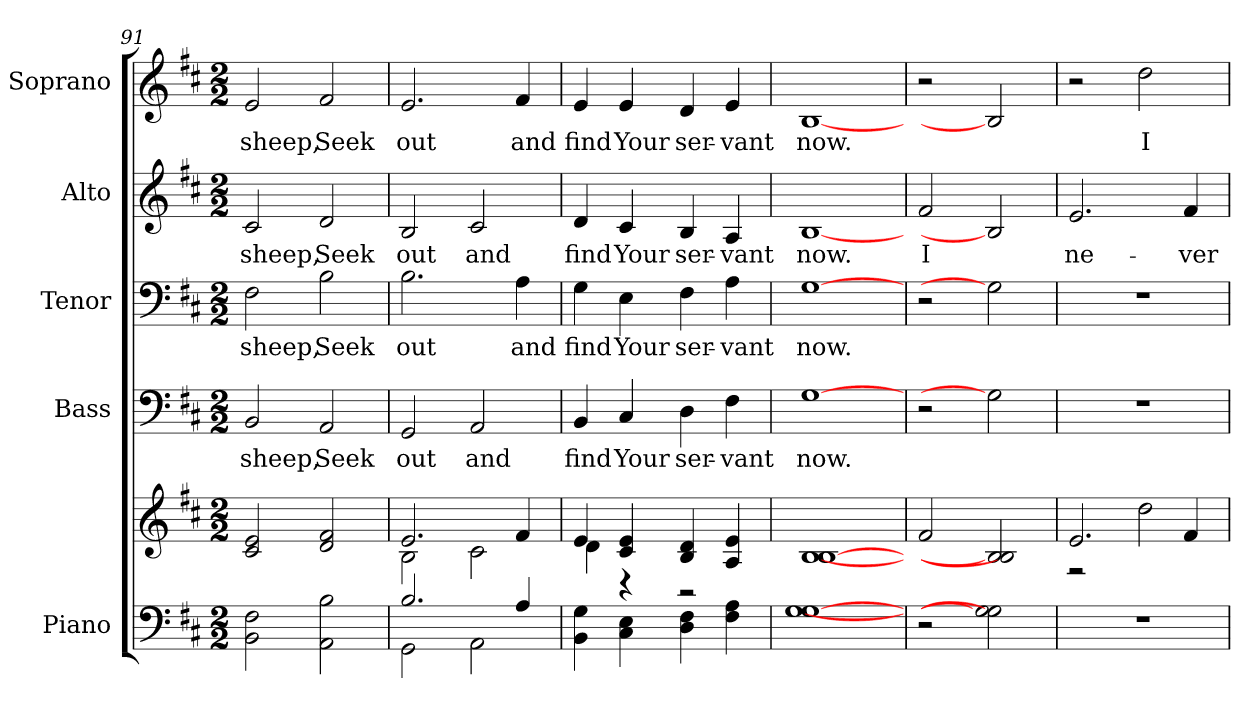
**kern	**kern	**kern	**text	**kern	**text	**kern	**text	**kern	**text
*part5	*part5	*part4	*part4	*part3	*part3	*part2	*part2	*part1	*part1
*staff6	*staff5	*staff4	*staff4	*staff3	*staff3	*staff2	*staff2	*staff1	*staff1
*I"Piano	*	*I"Bass	*	*I"Tenor	*	*I"Alto	*	*I"Soprano	*
*I'Pno.	*	*I'B.	*	*I'T.	*	*I'A.	*	*I'S.	*
*clefF4	*clefG2	*clefF4	*	*clefF4	*	*clefG2	*	*clefG2	*
*k[f#c#]	*k[f#c#]	*k[f#c#]	*	*k[f#c#]	*	*k[f#c#]	*	*k[f#c#]	*
*D:	*D:	*D:	*	*D:	*	*D:	*	*D:	*
*M2/2	*M2/2	*M2/2	*	*M2/2	*	*M2/2	*	*M2/2	*
=91	=91	=91	=91	=91	=91	=91	=91	=91	=91
!	!	!	!LO:LY:b:color=#000000	!	!	!	!	!	!
!	!	!	!	!	!LO:LY:b:color=#000000	!	!	!	!
!	!	!	!	!	!	!	!LO:LY:b:color=#000000	!	!
!	!	!	!	!	!	!	!	!	!LO:LY:b:color=#000000
2BBi\ 2F#i	2c#i/ 2ei	2BBi/	sheep,	2F#i\	sheep,	2c#i/	sheep,	2ei/	sheep,
!	!	!	!LO:LY:b:color=#000000	!	!	!	!	!	!
!	!	!	!	!	!LO:LY:b:color=#000000	!	!	!	!
!	!	!	!	!	!	!	!LO:LY:b:color=#000000	!	!
!	!	!	!	!	!	!	!	!	!LO:LY:b:color=#000000
2AAi\ 2Bi	2di/ 2f#i	2AAi/	Seek	2Bi\	Seek	2di/	Seek	2f#i/	Seek
=92	=92	=92	=92	=92	=92	=92	=92	=92	=92
*^	*^	*	*	*	*	*	*	*	*
!	!	!	!	!	!LO:LY:b:color=#000000	!	!	!	!	!	!
!	!	!	!	!	!	!	!LO:LY:b:color=#000000	!	!	!	!
!	!	!	!	!	!	!	!	!	!LO:LY:b:color=#000000	!	!
!	!	!	!	!	!	!	!	!	!	!	!LO:LY:b:color=#000000
2.Bi/	2GGi\	2.ei/	2Bi\	2GGi/	out	2.Bi\	out	2Bi/	out	2.ei/	out
!	!	!	!	!	!LO:LY:b:color=#000000	!	!	!	!	!	!
!	!	!	!	!	!	!	!	!	!LO:LY:b:color=#000000	!	!
.	2AAi\	.	2c#i\	2AAi/	and	.	.	2c#i/	and	.	.
!	!	!	!	!	!	!	!LO:LY:b:color=#000000	!	!	!	!
!	!	!	!	!	!	!	!	!	!	!	!LO:LY:b:color=#000000
4Ai/	.	4f#i/	.	.	.	4Ai\	and	.	.	4f#i/	and
*v	*v	*	*	*	*	*	*	*	*	*	*
=93	=93	=93	=93	=93	=93	=93	=93	=93	=93	=93
!	!	!	!	!LO:LY:b:color=#000000	!	!	!	!	!	!
!	!	!	!	!	!	!LO:LY:b:color=#000000	!	!	!	!
!	!	!	!	!	!	!	!	!LO:LY:b:color=#000000	!	!
!	!	!	!	!	!	!	!	!	!	!LO:LY:b:color=#000000
4BBi\ 4Gi	4ei/	4di\	4BBi/	find	4Gi\	find	4di/	find	4ei/	find
!	!	!	!	!LO:LY:b:color=#000000	!	!	!	!	!	!
!	!	!	!	!	!	!LO:LY:b:color=#000000	!	!	!	!
!	!	!	!	!	!	!	!	!LO:LY:b:color=#000000	!	!
!	!	!	!	!	!	!	!	!	!	!LO:LY:b:color=#000000
4C#i\ 4Ei	4c#i/ 4ei	4r	4C#i/	Your	4Ei\	Your	4c#i/	Your	4ei/	Your
!	!	!	!	!LO:LY:b:color=#000000	!	!	!	!	!	!
!	!	!	!	!	!	!LO:LY:b:color=#000000	!	!	!	!
!	!	!	!	!	!	!	!	!LO:LY:b:color=#000000	!	!
!	!	!	!	!	!	!	!	!	!	!LO:LY:b:color=#000000
4Di\ 4F#i	4Bi/ 4di	2r	4Di\	ser-	4F#i\	ser-	4Bi/	ser-	4di/	ser-
!	!	!	!	!LO:LY:b:color=#000000	!	!	!	!	!	!
!	!	!	!	!	!	!LO:LY:b:color=#000000	!	!	!	!
!	!	!	!	!	!	!	!	!LO:LY:b:color=#000000	!	!
!	!	!	!	!	!	!	!	!	!	!LO:LY:b:color=#000000
4F#i\ 4Ai	4Ai/ 4ei	.	4F#i\	-vant	4Ai\	-vant	4Ai/	-vant	4ei/	-vant
*	*v	*v	*	*	*	*	*	*	*	*
=94	=94	=94	=94	=94	=94	=94	=94	=94	=94
!	!	!	!LO:LY:b:color=#000000	!	!	!	!	!	!
!	!	!	!	!	!LO:LY:b:color=#000000	!	!	!	!
!	!	!	!	!	!	!	!LO:LY:b:color=#000000	!	!
!	!	!	!	!	!	!	!	!	!LO:LY:b:color=#000000
[1Gi [1Gi	[1Bi [1Bi	[1Gi	now.	[1Gi	now.	[1Bi	now.	[1Bi	now.
=95	=95	=95	=95	=95	=95	=95	=95	=95	=95
!	!	!	!	!	!	!	!LO:LY:b:color=#000000	!	!
2r	2f#i/	2r	.	2r	.	2f#i/	I	2r	.
2Gi] 2Gi]	2Bi] 2Bi]	2Gi]	.	2Gi]	.	2Bi]	.	2Bi]	.
!!LO:PB:g=z
=96	=96	=96	=96	=96	=96	=96	=96	=96	=96
*	*^	*	*	*	*	*	*	*	*
!	!	!	!	!	!	!	!	!LO:LY:b:color=#000000	!	!
1r	2.ei/	2r	1r	.	1r	.	2.ei/	ne-	2r	.
!	!	!	!	!	!	!	!	!	!	!LO:LY:b:color=#000000
.	.	2ddi\	.	.	.	.	.	.	2ddi\	I
!	!	!	!	!	!	!	!	!LO:LY:b:color=#000000	!	!
.	4f#i/	.	.	.	.	.	4f#i/	-ver	.	.
*	*v	*v	*	*	*	*	*	*	*	*
=	=	=	=	=	=	=	=	=	=
*-	*-	*-	*-	*-	*-	*-	*-	*-	*-
